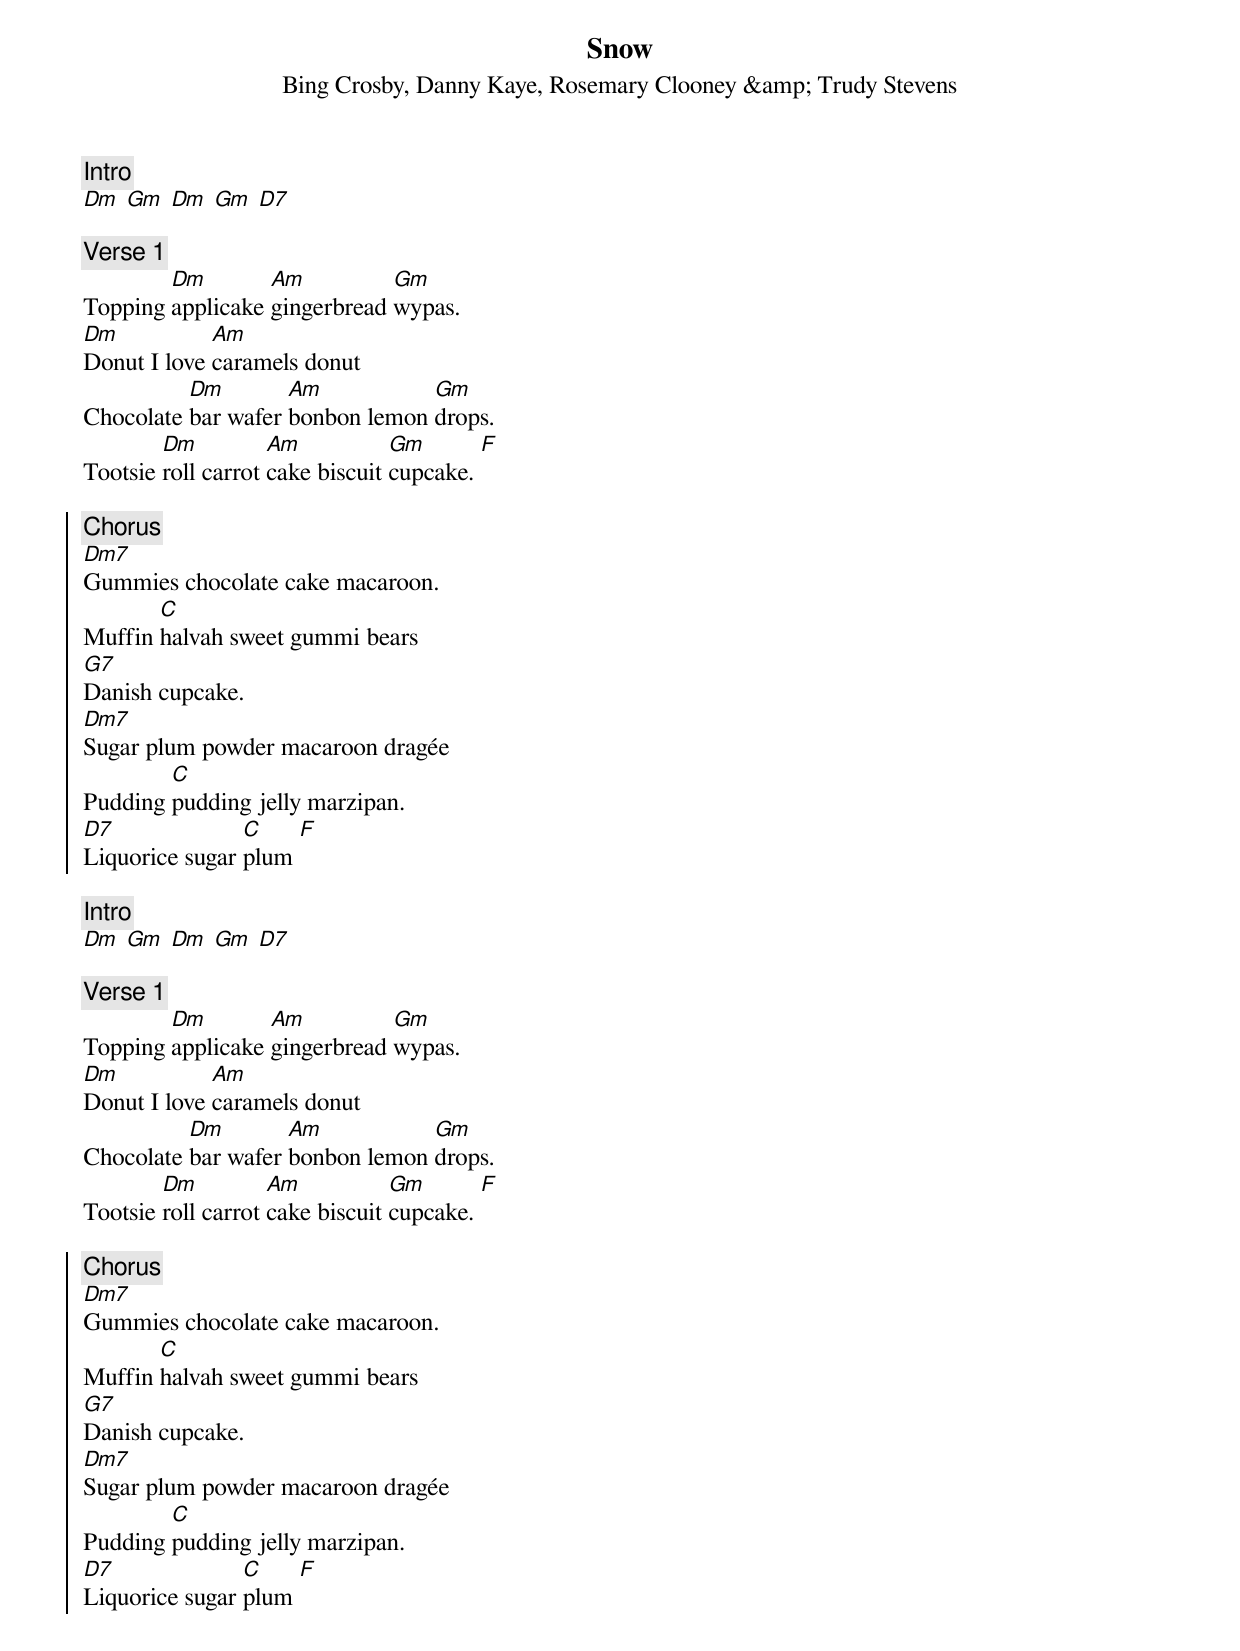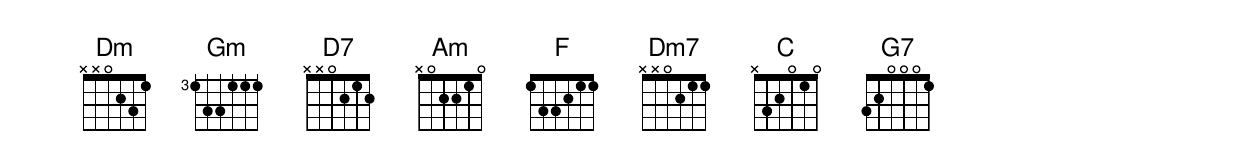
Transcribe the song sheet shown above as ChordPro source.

{title: Snow}
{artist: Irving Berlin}
{subtitle:  Bing Crosby, Danny Kaye, Rosemary Clooney &amp; Trudy Stevens}
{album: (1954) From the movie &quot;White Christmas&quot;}
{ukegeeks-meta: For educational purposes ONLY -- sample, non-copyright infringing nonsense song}

{c:Intro}
[Dm] [Gm] [Dm] [Gm] [D7]

{c: Verse 1}
Topping [Dm]applicake [Am]gingerbread [Gm]wypas.
[Dm]Donut I love [Am]caramels donut
Chocolate [Dm]bar wafer [Am]bonbon lemon [Gm]drops.
Tootsie [Dm]roll carrot [Am]cake biscuit [Gm]cupcake. [F]

{soc}
{c:Chorus}
[Dm7]Gummies chocolate cake macaroon.
Muffin [C]halvah sweet gummi bears
[G7]Danish cupcake.
[Dm7]Sugar plum powder macaroon dragée
Pudding [C]pudding jelly marzipan.
[D7]Liquorice sugar [C]plum [F]
{eoc}

{c:Intro}
[Dm] [Gm] [Dm] [Gm] [D7]

{c: Verse 1}
Topping [Dm]applicake [Am]gingerbread [Gm]wypas.
[Dm]Donut I love [Am]caramels donut
Chocolate [Dm]bar wafer [Am]bonbon lemon [Gm]drops.
Tootsie [Dm]roll carrot [Am]cake biscuit [Gm]cupcake. [F]

{soc}
{c:Chorus}
[Dm7]Gummies chocolate cake macaroon.
Muffin [C]halvah sweet gummi bears
[G7]Danish cupcake.
[Dm7]Sugar plum powder macaroon dragée
Pudding [C]pudding jelly marzipan.
[D7]Liquorice sugar [C]plum [F]
{eoc}
